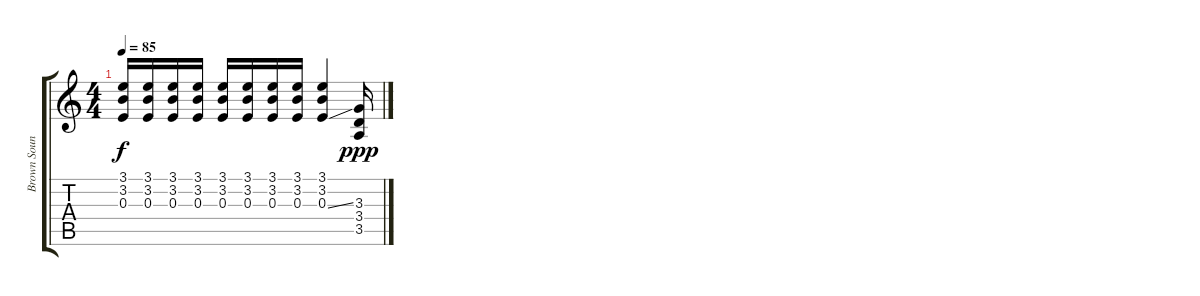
\track ("Brown Sound" "Brown Soun") {instrument distortionguitar}
\staff {score tabs}
\tuning (Db4 Ab3 E3 B2 Gb2 B1) {hide}
\ts (4 4)
\tempo 85
\clef g2
\ks c
(3.1 3.2 0.3).16{dy f} (3.1 3.2 0.3).16 (3.1 3.2 0.3).16 (3.1 3.2 0.3).16 (3.1 3.2 0.3).16 (3.1 3.2 0.3).16 (3.1 3.2 0.3).16 (3.1 3.2 0.3).16 (3.1 3.2 0.3{ss}).4 (3.3 3.4 3.5).16{dy ppp}
